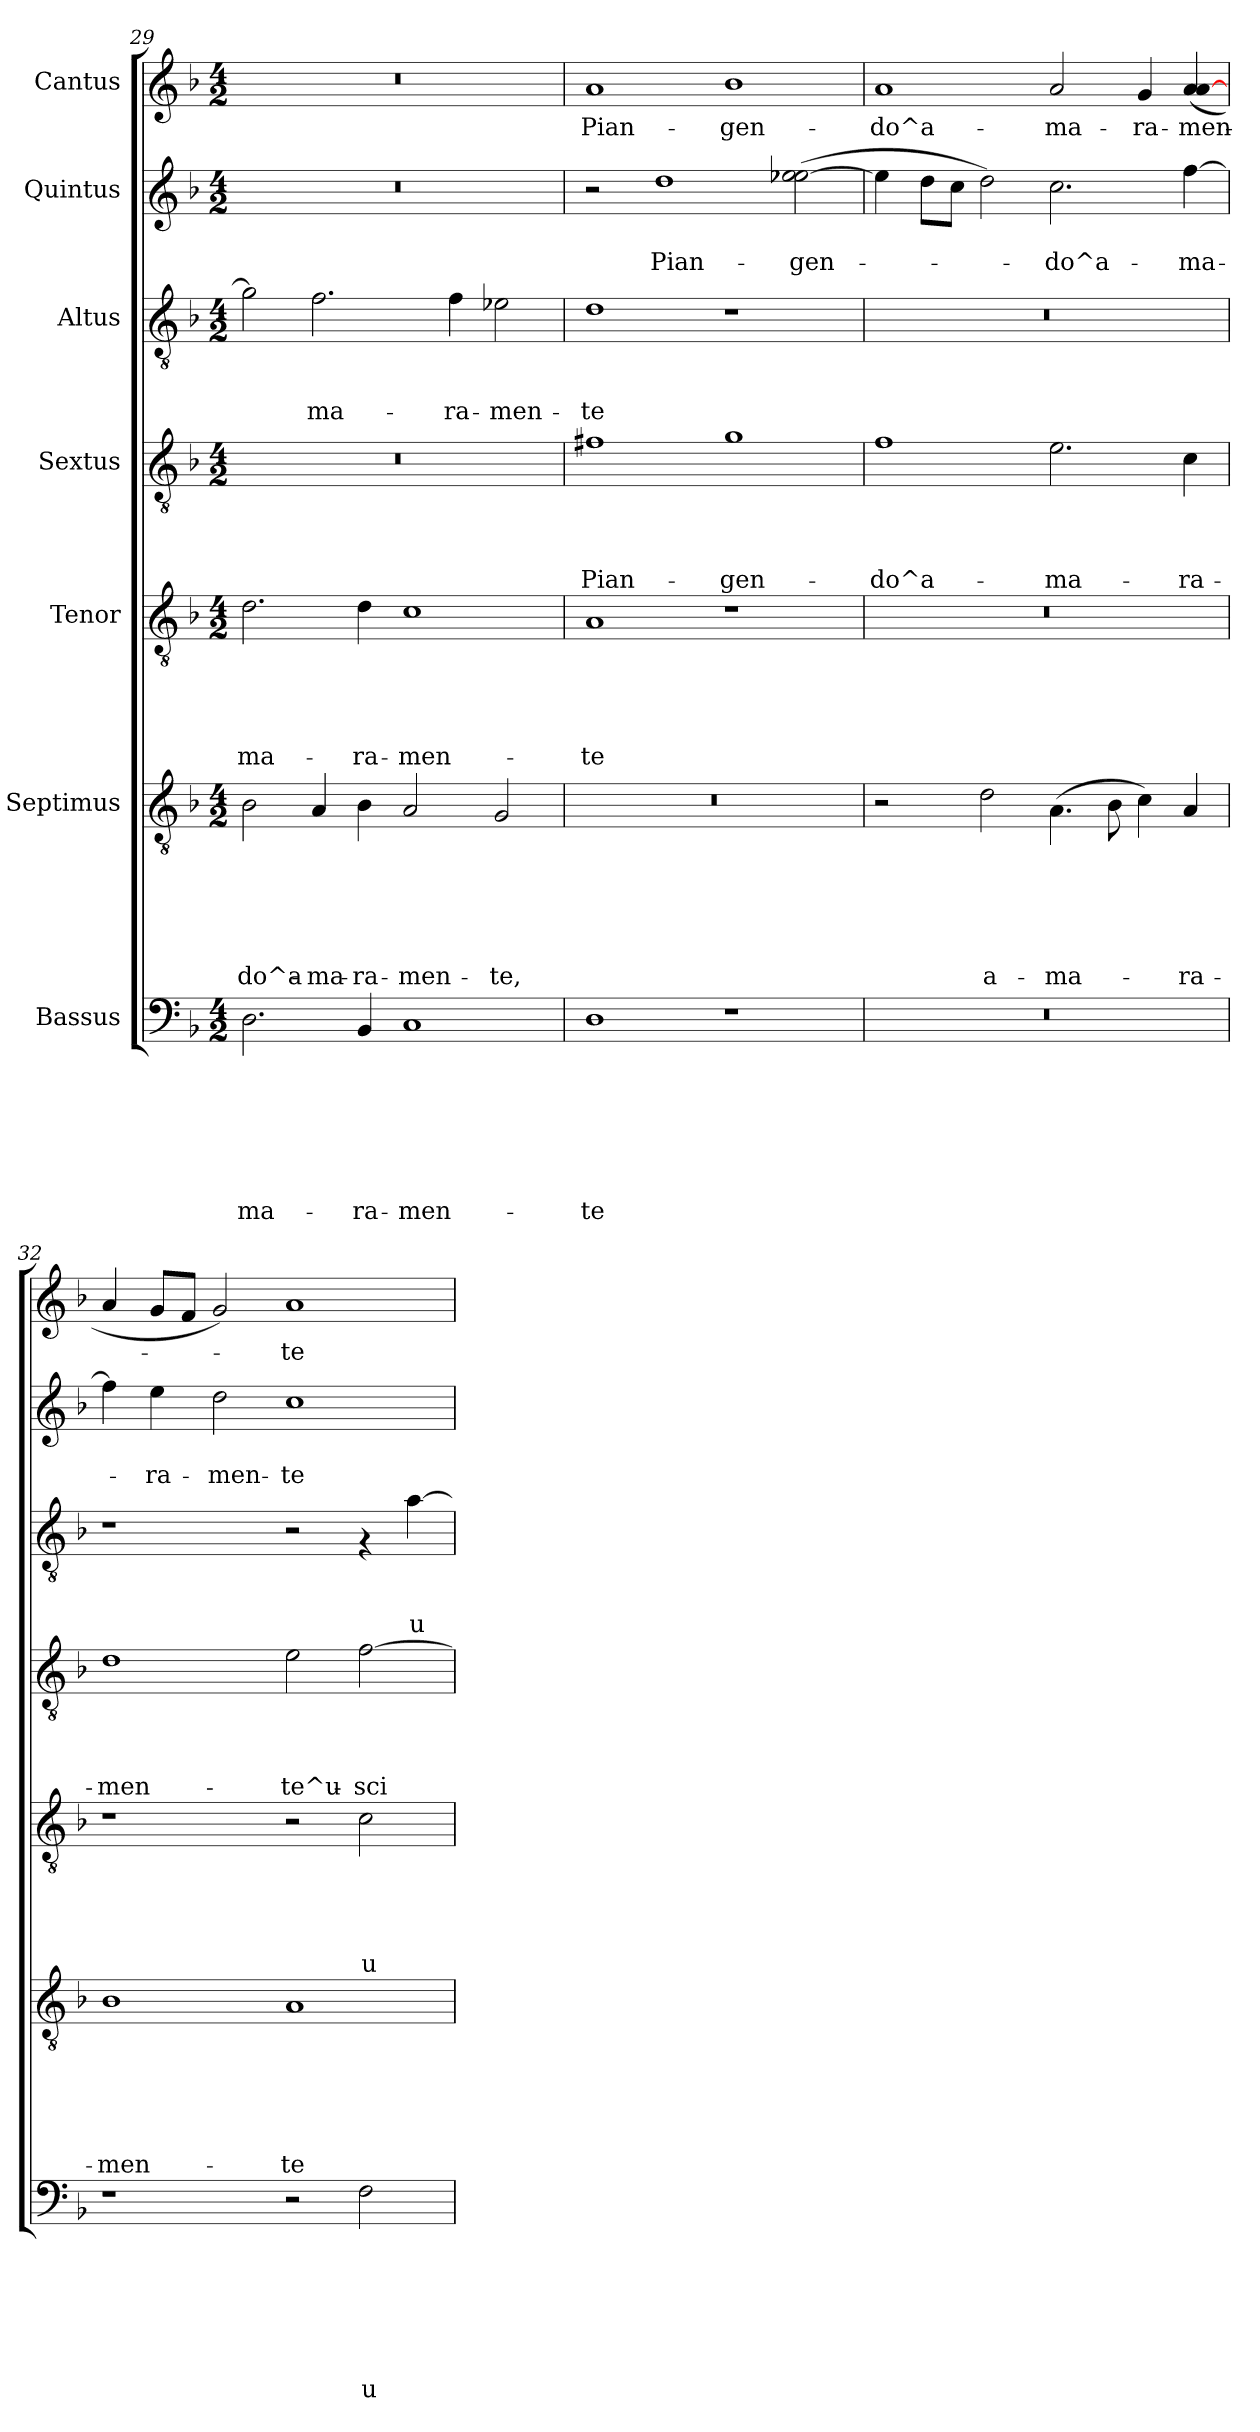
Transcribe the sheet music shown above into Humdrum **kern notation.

**kern	**text	**text	**text	**text	**text	**text	**text	**kern	**text	**text	**text	**text	**text	**text	**kern	**text	**text	**text	**text	**text	**kern	**text	**text	**text	**text	**kern	**text	**text	**text	**kern	**text	**text	**kern	**text
*part7	*part7	*part7	*part7	*part7	*part7	*part7	*part7	*part6	*part6	*part6	*part6	*part6	*part6	*part6	*part5	*part5	*part5	*part5	*part5	*part5	*part4	*part4	*part4	*part4	*part4	*part3	*part3	*part3	*part3	*part2	*part2	*part2	*part1	*part1
*staff7	*staff7	*staff7	*staff7	*staff7	*staff7	*staff7	*staff7	*staff6	*staff6	*staff6	*staff6	*staff6	*staff6	*staff6	*staff5	*staff5	*staff5	*staff5	*staff5	*staff5	*staff4	*staff4	*staff4	*staff4	*staff4	*staff3	*staff3	*staff3	*staff3	*staff2	*staff2	*staff2	*staff1	*staff1
*I"Bassus	*	*	*	*	*	*	*	*I"Septimus	*	*	*	*	*	*	*I"Tenor	*	*	*	*	*	*I"Sextus	*	*	*	*	*I"Altus	*	*	*	*I"Quintus	*	*	*I"Cantus	*
*clefF4	*	*	*	*	*	*	*	*clefGv2	*	*	*	*	*	*	*clefGv2	*	*	*	*	*	*clefGv2	*	*	*	*	*clefGv2	*	*	*	*clefG2	*	*	*clefG2	*
*k[b-]	*	*	*	*	*	*	*	*k[b-]	*	*	*	*	*	*	*k[b-]	*	*	*	*	*	*k[b-]	*	*	*	*	*k[b-]	*	*	*	*k[b-]	*	*	*k[b-]	*
*F:	*	*	*	*	*	*	*	*F:	*	*	*	*	*	*	*F:	*	*	*	*	*	*F:	*	*	*	*	*F:	*	*	*	*F:	*	*	*F:	*
*M4/2	*	*	*	*	*	*	*	*M4/2	*	*	*	*	*	*	*M4/2	*	*	*	*	*	*M4/2	*	*	*	*	*M4/2	*	*	*	*M4/2	*	*	*M4/2	*
=29	=29	=29	=29	=29	=29	=29	=29	=29	=29	=29	=29	=29	=29	=29	=29	=29	=29	=29	=29	=29	=29	=29	=29	=29	=29	=29	=29	=29	=29	=29	=29	=29	=29	=29
!	!	!	!	!	!	!	!LO:LY:b	!	!	!	!	!	!	!LO:LY:b	!	!	!	!	!	!LO:LY:b	!	!	!	!	!	!	!	!	!	!	!	!	!	!
2.D\	.	.	.	.	.	.	-ma-	2B-\	.	.	.	.	.	-do^a-	2.d\	.	.	.	.	-ma-	0r	.	.	.	.	2g\]	.	.	.	0r	.	.	0r	.
!	!	!	!	!	!	!	!	!	!	!	!	!	!	!LO:LY:b	!	!	!	!	!	!	!	!	!	!	!	!	!	!	!LO:LY:b	!	!	!	!	!
.	.	.	.	.	.	.	.	4A/	.	.	.	.	.	-ma-	.	.	.	.	.	.	.	.	.	.	.	2.f\	.	.	-ma-	.	.	.	.	.
!	!	!	!	!	!	!	!LO:LY:b	!	!	!	!	!	!	!LO:LY:b	!	!	!	!	!	!LO:LY:b	!	!	!	!	!	!	!	!	!	!	!	!	!	!
4BB-/	.	.	.	.	.	.	-ra-	4B-\	.	.	.	.	.	-ra-	4d\	.	.	.	.	-ra-	.	.	.	.	.	.	.	.	.	.	.	.	.	.
!	!	!	!	!	!	!	!LO:LY:b	!	!	!	!	!	!	!LO:LY:b	!	!	!	!	!	!LO:LY:b	!	!	!	!	!	!	!	!	!	!	!	!	!	!
1C	.	.	.	.	.	.	-men-	2A/	.	.	.	.	.	-men-	1c	.	.	.	.	-men-	.	.	.	.	.	.	.	.	.	.	.	.	.	.
!	!	!	!	!	!	!	!	!	!	!	!	!	!	!	!	!	!	!	!	!	!	!	!	!	!	!	!	!	!LO:LY:b	!	!	!	!	!
.	.	.	.	.	.	.	.	.	.	.	.	.	.	.	.	.	.	.	.	.	.	.	.	.	.	4f\	.	.	-ra-	.	.	.	.	.
!	!	!	!	!	!	!	!	!	!	!	!	!	!	!LO:LY:b	!	!	!	!	!	!	!	!	!	!	!	!	!	!	!LO:LY:b	!	!	!	!	!
.	.	.	.	.	.	.	.	2G/	.	.	.	.	.	-te,	.	.	.	.	.	.	.	.	.	.	.	2e-X\	.	.	-men-	.	.	.	.	.
=30	=30	=30	=30	=30	=30	=30	=30	=30	=30	=30	=30	=30	=30	=30	=30	=30	=30	=30	=30	=30	=30	=30	=30	=30	=30	=30	=30	=30	=30	=30	=30	=30	=30	=30
!	!	!	!	!	!	!	!LO:LY:b	!	!	!	!	!	!	!	!	!	!	!	!	!LO:LY:b	!	!	!	!	!LO:LY:b	!	!	!	!LO:LY:b	!	!	!	!	!LO:LY:b
1D	.	.	.	.	.	.	-te	0r	.	.	.	.	.	.	1A	.	.	.	.	-te	1f#X	.	.	.	Pian-	1d	.	.	-te	2r	.	.	1a	Pian-
!	!	!	!	!	!	!	!	!	!	!	!	!	!	!	!	!	!	!	!	!	!	!	!	!	!	!	!	!	!	!	!	!LO:LY:b	!	!
.	.	.	.	.	.	.	.	.	.	.	.	.	.	.	.	.	.	.	.	.	.	.	.	.	.	.	.	.	.	1dd	.	Pian-	.	.
!	!	!	!	!	!	!	!	!	!	!	!	!	!	!	!	!	!	!	!	!	!	!	!	!	!LO:LY:b	!	!	!	!	!	!	!	!	!LO:LY:b
1r	.	.	.	.	.	.	.	.	.	.	.	.	.	.	1r	.	.	.	.	.	1g	.	.	.	-gen-	1r	.	.	.	.	.	.	1b-	-gen-
!	!	!	!	!	!	!	!	!	!	!	!	!	!	!	!	!	!	!	!	!	!	!	!	!	!	!	!	!	!	!	!	!LO:LY:b	!	!
.	.	.	.	.	.	.	.	.	.	.	.	.	.	.	.	.	.	.	.	.	.	.	.	.	.	.	.	.	.	(>2ee-X\ [>2ee-X\	.	-gen-	.	.
=31	=31	=31	=31	=31	=31	=31	=31	=31	=31	=31	=31	=31	=31	=31	=31	=31	=31	=31	=31	=31	=31	=31	=31	=31	=31	=31	=31	=31	=31	=31	=31	=31	=31	=31
!	!	!	!	!	!	!	!	!	!	!	!	!	!	!	!	!	!	!	!	!	!	!	!	!	!LO:LY:b	!	!	!	!	!	!	!	!	!LO:LY:b
0r	.	.	.	.	.	.	.	2r	.	.	.	.	.	.	0r	.	.	.	.	.	1f	.	.	.	-do^a-	0r	.	.	.	4ee-\]	.	.	1a	-do^a-
.	.	.	.	.	.	.	.	.	.	.	.	.	.	.	.	.	.	.	.	.	.	.	.	.	.	.	.	.	.	8dd\L	.	.	.	.
.	.	.	.	.	.	.	.	.	.	.	.	.	.	.	.	.	.	.	.	.	.	.	.	.	.	.	.	.	.	8cc\J	.	.	.	.
!	!	!	!	!	!	!	!	!	!	!	!	!	!	!LO:LY:b	!	!	!	!	!	!	!	!	!	!	!	!	!	!	!	!	!	!	!	!
.	.	.	.	.	.	.	.	2d\	.	.	.	.	.	a-	.	.	.	.	.	.	.	.	.	.	.	.	.	.	.	2dd\)	.	.	.	.
!	!	!	!	!	!	!	!	!	!	!	!	!	!	!LO:LY:b	!	!	!	!	!	!	!	!	!	!	!LO:LY:b	!	!	!	!	!	!	!LO:LY:b	!	!LO:LY:b
.	.	.	.	.	.	.	.	(>4.A\	.	.	.	.	.	-ma-	.	.	.	.	.	.	2.e\	.	.	.	-ma-	.	.	.	.	2.cc\	.	-do^a-	2a/	-ma-
.	.	.	.	.	.	.	.	8B-\	.	.	.	.	.	.	.	.	.	.	.	.	.	.	.	.	.	.	.	.	.	.	.	.	.	.
!	!	!	!	!	!	!	!	!	!	!	!	!	!	!	!	!	!	!	!	!	!	!	!	!	!	!	!	!	!	!	!	!	!	!LO:LY:b
.	.	.	.	.	.	.	.	4c\)	.	.	.	.	.	.	.	.	.	.	.	.	.	.	.	.	.	.	.	.	.	.	.	.	4g/	-ra-
!	!	!	!	!	!	!	!	!	!	!	!	!	!	!LO:LY:b	!	!	!	!	!	!	!	!	!	!	!LO:LY:b	!	!	!	!	!	!	!LO:LY:b	!	!LO:LY:b
.	.	.	.	.	.	.	.	4A/	.	.	.	.	.	-ra-	.	.	.	.	.	.	4c\	.	.	.	-ra-	.	.	.	.	[>4ff\	.	-ma-	(<4a/ [<4a/	-men-
=32	=32	=32	=32	=32	=32	=32	=32	=32	=32	=32	=32	=32	=32	=32	=32	=32	=32	=32	=32	=32	=32	=32	=32	=32	=32	=32	=32	=32	=32	=32	=32	=32	=32	=32
!	!	!	!	!	!	!	!	!	!	!	!	!	!	!LO:LY:b	!	!	!	!	!	!	!	!	!	!	!LO:LY:b	!	!	!	!	!	!	!	!	!
1r	.	.	.	.	.	.	.	1B-	.	.	.	.	.	-men-	1r	.	.	.	.	.	1d	.	.	.	-men-	1r	.	.	.	4ff\]	.	.	4a/	.
!	!	!	!	!	!	!	!	!	!	!	!	!	!	!	!	!	!	!	!	!	!	!	!	!	!	!	!	!	!	!	!	!LO:LY:b	!	!
.	.	.	.	.	.	.	.	.	.	.	.	.	.	.	.	.	.	.	.	.	.	.	.	.	.	.	.	.	.	4ee\	.	-ra-	8g/L	.
.	.	.	.	.	.	.	.	.	.	.	.	.	.	.	.	.	.	.	.	.	.	.	.	.	.	.	.	.	.	.	.	.	8f/J	.
!	!	!	!	!	!	!	!	!	!	!	!	!	!	!	!	!	!	!	!	!	!	!	!	!	!	!	!	!	!	!	!	!LO:LY:b	!	!
.	.	.	.	.	.	.	.	.	.	.	.	.	.	.	.	.	.	.	.	.	.	.	.	.	.	.	.	.	.	2dd\	.	-men-	2g/)	.
!	!	!	!	!	!	!	!	!	!	!	!	!	!	!LO:LY:b	!	!	!	!	!	!	!	!	!	!	!LO:LY:b	!	!	!	!	!	!	!LO:LY:b	!	!LO:LY:b
2r	.	.	.	.	.	.	.	1A	.	.	.	.	.	-te	2r	.	.	.	.	.	2e\	.	.	.	-te^u-	2r	.	.	.	1cc	.	-te	1a	-te
!	!	!	!	!	!	!	!LO:LY:b	!	!	!	!	!	!	!	!	!	!	!	!	!LO:LY:b	!	!	!	!	!LO:LY:b	!	!	!	!	!	!	!	!	!
2F\	.	.	.	.	.	.	u-	.	.	.	.	.	.	.	2c\	.	.	.	.	u-	[<2f\	.	.	.	-sci	4rF	.	.	.	.	.	.	.	.
!	!	!	!	!	!	!	!	!	!	!	!	!	!	!	!	!	!	!	!	!	!	!	!	!	!	!	!	!	!LO:LY:b	!	!	!	!	!
.	.	.	.	.	.	.	.	.	.	.	.	.	.	.	.	.	.	.	.	.	.	.	.	.	.	[<4a\	.	.	u-	.	.	.	.	.
=	=	=	=	=	=	=	=	=	=	=	=	=	=	=	=	=	=	=	=	=	=	=	=	=	=	=	=	=	=	=	=	=	=	=
*-	*-	*-	*-	*-	*-	*-	*-	*-	*-	*-	*-	*-	*-	*-	*-	*-	*-	*-	*-	*-	*-	*-	*-	*-	*-	*-	*-	*-	*-	*-	*-	*-	*-	*-
